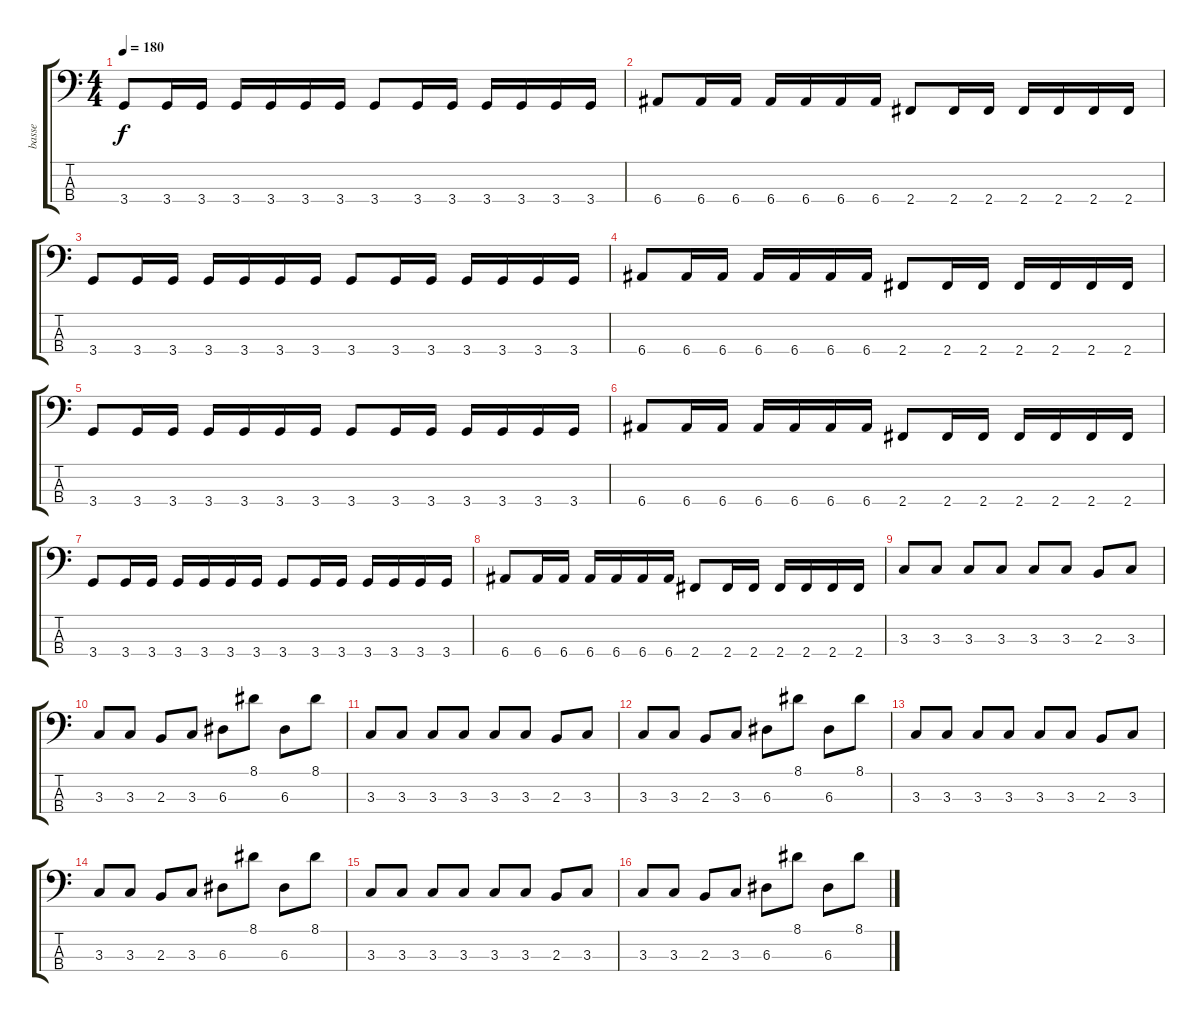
\track ("basse" "basse") {instrument electricbassfinger}
\staff {score tabs}
\tuning (G2 D2 A1 E1) {hide}
\ts (4 4)
\tempo 180
\clef f4
\ks c
3.4.8{dy f} 3.4.16 3.4.16 3.4.16 3.4.16 3.4.16 3.4.16 3.4.8 3.4.16 3.4.16 3.4.16 3.4.16 3.4.16 3.4.16 |
6.4.8 6.4.16 6.4.16 6.4.16 6.4.16 6.4.16 6.4.16 2.4.8 2.4.16 2.4.16 2.4.16 2.4.16 2.4.16 2.4.16 |
3.4.8 3.4.16 3.4.16 3.4.16 3.4.16 3.4.16 3.4.16 3.4.8 3.4.16 3.4.16 3.4.16 3.4.16 3.4.16 3.4.16 |
6.4.8 6.4.16 6.4.16 6.4.16 6.4.16 6.4.16 6.4.16 2.4.8 2.4.16 2.4.16 2.4.16 2.4.16 2.4.16 2.4.16 |
3.4.8 3.4.16 3.4.16 3.4.16 3.4.16 3.4.16 3.4.16 3.4.8 3.4.16 3.4.16 3.4.16 3.4.16 3.4.16 3.4.16 |
6.4.8 6.4.16 6.4.16 6.4.16 6.4.16 6.4.16 6.4.16 2.4.8 2.4.16 2.4.16 2.4.16 2.4.16 2.4.16 2.4.16 |
3.4.8 3.4.16 3.4.16 3.4.16 3.4.16 3.4.16 3.4.16 3.4.8 3.4.16 3.4.16 3.4.16 3.4.16 3.4.16 3.4.16 |
6.4.8 6.4.16 6.4.16 6.4.16 6.4.16 6.4.16 6.4.16 2.4.8 2.4.16 2.4.16 2.4.16 2.4.16 2.4.16 2.4.16 |
3.3.8 3.3.8 3.3.8 3.3.8 3.3.8 3.3.8 2.3.8 3.3.8 |
3.3.8 3.3.8 2.3.8 3.3.8 6.3.8 8.1.8 6.3.8 8.1.8 |
3.3.8 3.3.8 3.3.8 3.3.8 3.3.8 3.3.8 2.3.8 3.3.8 |
3.3.8 3.3.8 2.3.8 3.3.8 6.3.8 8.1.8 6.3.8 8.1.8 |
3.3.8 3.3.8 3.3.8 3.3.8 3.3.8 3.3.8 2.3.8 3.3.8 |
3.3.8 3.3.8 2.3.8 3.3.8 6.3.8 8.1.8 6.3.8 8.1.8 |
3.3.8 3.3.8 3.3.8 3.3.8 3.3.8 3.3.8 2.3.8 3.3.8 |
3.3.8 3.3.8 2.3.8 3.3.8 6.3.8 8.1.8 6.3.8 8.1.8
